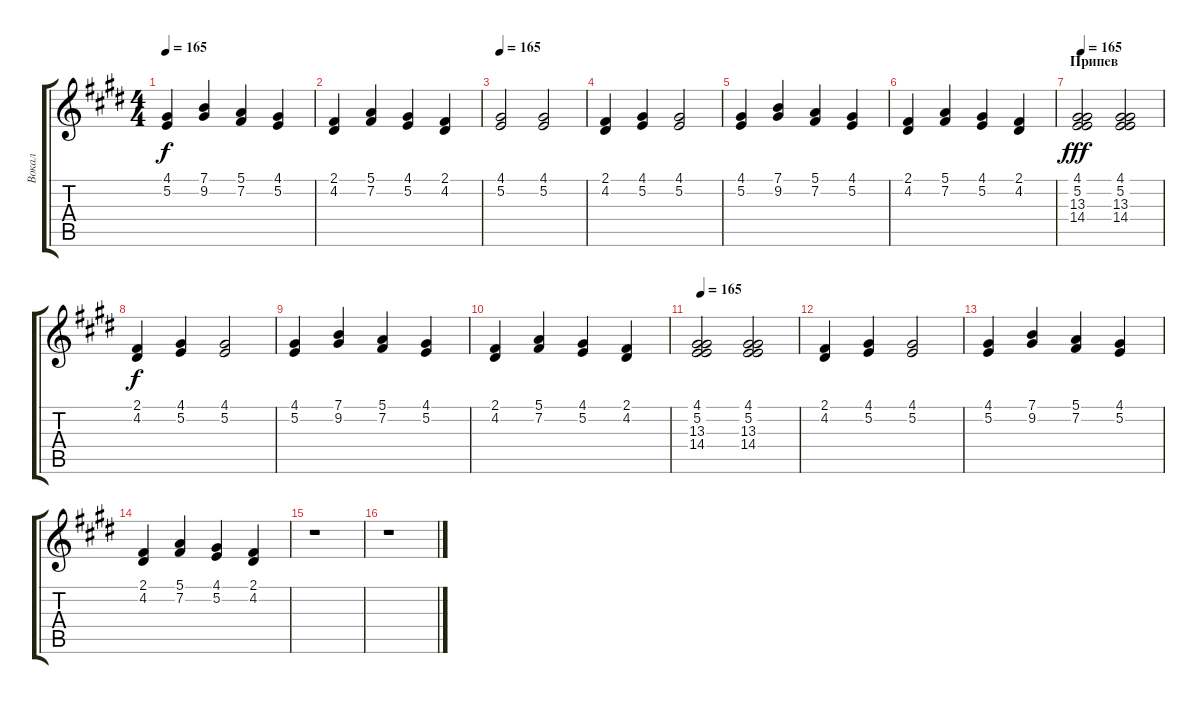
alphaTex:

\track ("Вокал" "Вокал") {instrument cello}
\staff {score tabs}
\tuning (E4 B3 G3 D3 A2 E2) {hide}
\ts (4 4)
\tempo 165
\clef g2
\ks e
(4.1 5.2).4{dy f} (7.1 9.2).4 (5.1 7.2).4 (4.1 5.2).4 |
(2.1 4.2).4 (5.1 7.2).4 (4.1 5.2).4 (2.1 4.2).4 |
\tempo 165
(4.1 5.2).2 (4.1 5.2).2 |
(2.1 4.2).4 (4.1 5.2).4 (4.1 5.2).2 |
(4.1 5.2).4 (7.1 9.2).4 (5.1 7.2).4 (4.1 5.2).4 |
(2.1 4.2).4 (5.1 7.2).4 (4.1 5.2).4 (2.1 4.2).4 |
\section ("" "Припев")
\tempo 165
(4.1 5.2 13.3 14.4).2{dy fff} (4.1 5.2 13.3 14.4).2 |
(2.1 4.2).4{dy f} (4.1 5.2).4 (4.1 5.2).2 |
(4.1 5.2).4 (7.1 9.2).4 (5.1 7.2).4 (4.1 5.2).4 |
(2.1 4.2).4 (5.1 7.2).4 (4.1 5.2).4 (2.1 4.2).4 |
\tempo 165
(4.1 5.2 13.3 14.4).2 (4.1 5.2 13.3 14.4).2 |
(2.1 4.2).4 (4.1 5.2).4 (4.1 5.2).2 |
(4.1 5.2).4 (7.1 9.2).4 (5.1 7.2).4 (4.1 5.2).4 |
(2.1 4.2).4 (5.1 7.2).4 (4.1 5.2).4 (2.1 4.2).4 |
r.1 |
r.1
